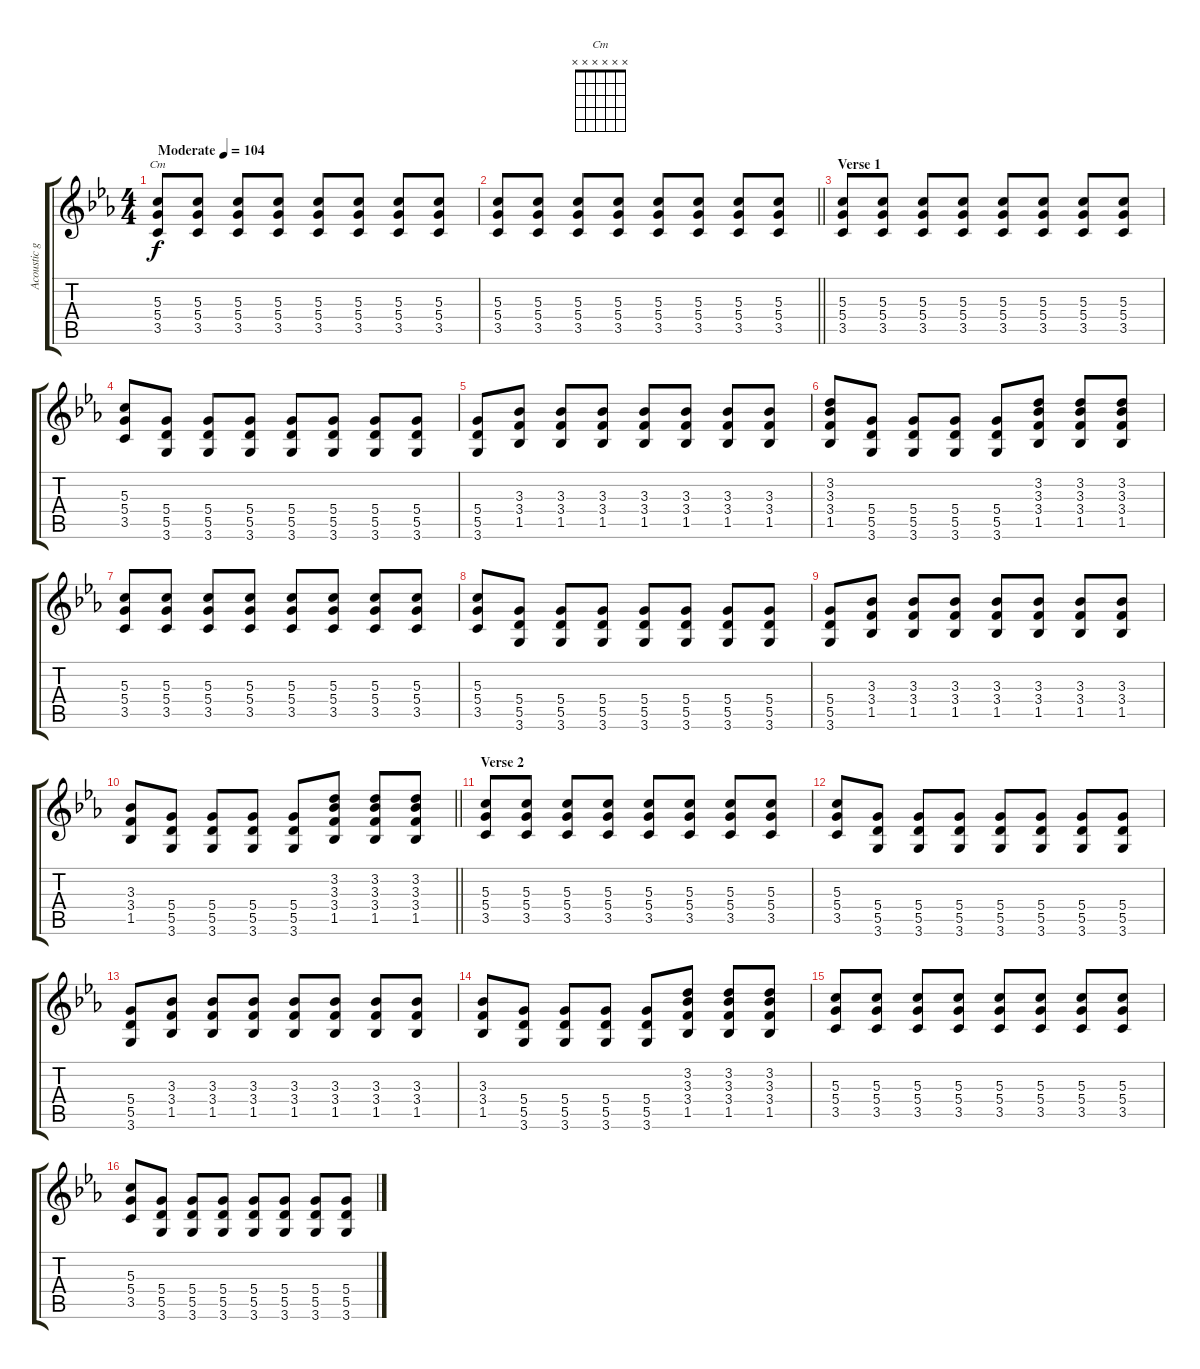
\track ("Acoustic guitar (muted)" "Acoustic g") {instrument acousticguitarsteel}
\staff {score tabs}
\tuning (E4 B3 G3 D3 A2 E2) {hide}
\chord ("Cm" x x x x x x)
\ts (4 4)
\tempo (104 "Moderate")
\clef g2
\ks eb
(5.3 5.4 3.5).8{ch "Cm" dy f instrument acousticguitarsteel} (5.3 5.4 3.5).8 (5.3 5.4 3.5).8 (5.3 5.4 3.5).8 (5.3 5.4 3.5).8 (5.3 5.4 3.5).8 (5.3 5.4 3.5).8 (5.3 5.4 3.5).8 |
\barLineRight lightlight
(5.3 5.4 3.5).8 (5.3 5.4 3.5).8 (5.3 5.4 3.5).8 (5.3 5.4 3.5).8 (5.3 5.4 3.5).8 (5.3 5.4 3.5).8 (5.3 5.4 3.5).8 (5.3 5.4 3.5).8 |
\section ("" "Verse 1")
(5.3 5.4 3.5).8 (5.3 5.4 3.5).8 (5.3 5.4 3.5).8 (5.3 5.4 3.5).8 (5.3 5.4 3.5).8 (5.3 5.4 3.5).8 (5.3 5.4 3.5).8 (5.3 5.4 3.5).8 |
(5.3 5.4 3.5).8 (5.4 5.5 3.6).8 (5.4 5.5 3.6).8 (5.4 5.5 3.6).8 (5.4 5.5 3.6).8 (5.4 5.5 3.6).8 (5.4 5.5 3.6).8 (5.4 5.5 3.6).8 |
(5.4 5.5 3.6).8 (3.3 3.4 1.5).8 (3.3 3.4 1.5).8 (3.3 3.4 1.5).8 (3.3 3.4 1.5).8 (3.3 3.4 1.5).8 (3.3 3.4 1.5).8 (3.3 3.4 1.5).8 |
(3.2 3.3 3.4 1.5).8 (5.4 5.5 3.6).8 (5.4 5.5 3.6).8 (5.4 5.5 3.6).8 (5.4 5.5 3.6).8 (3.2 3.3 3.4 1.5).8 (3.2 3.3 3.4 1.5).8 (3.2 3.3 3.4 1.5).8 |
(5.3 5.4 3.5).8 (5.3 5.4 3.5).8 (5.3 5.4 3.5).8 (5.3 5.4 3.5).8 (5.3 5.4 3.5).8 (5.3 5.4 3.5).8 (5.3 5.4 3.5).8 (5.3 5.4 3.5).8 |
(5.3 5.4 3.5).8 (5.4 5.5 3.6).8 (5.4 5.5 3.6).8 (5.4 5.5 3.6).8 (5.4 5.5 3.6).8 (5.4 5.5 3.6).8 (5.4 5.5 3.6).8 (5.4 5.5 3.6).8 |
(5.4 5.5 3.6).8 (3.3 3.4 1.5).8 (3.3 3.4 1.5).8 (3.3 3.4 1.5).8 (3.3 3.4 1.5).8 (3.3 3.4 1.5).8 (3.3 3.4 1.5).8 (3.3 3.4 1.5).8 |
\barLineRight lightlight
(3.3 3.4 1.5).8 (5.4 5.5 3.6).8 (5.4 5.5 3.6).8 (5.4 5.5 3.6).8 (5.4 5.5 3.6).8 (3.2 3.3 3.4 1.5).8 (3.2 3.3 3.4 1.5).8 (3.2 3.3 3.4 1.5).8 |
\section ("" "Verse 2")
(5.3 5.4 3.5).8 (5.3 5.4 3.5).8 (5.3 5.4 3.5).8 (5.3 5.4 3.5).8 (5.3 5.4 3.5).8 (5.3 5.4 3.5).8 (5.3 5.4 3.5).8 (5.3 5.4 3.5).8 |
(5.3 5.4 3.5).8 (5.4 5.5 3.6).8 (5.4 5.5 3.6).8 (5.4 5.5 3.6).8 (5.4 5.5 3.6).8 (5.4 5.5 3.6).8 (5.4 5.5 3.6).8 (5.4 5.5 3.6).8 |
(5.4 5.5 3.6).8 (3.3 3.4 1.5).8 (3.3 3.4 1.5).8 (3.3 3.4 1.5).8 (3.3 3.4 1.5).8 (3.3 3.4 1.5).8 (3.3 3.4 1.5).8 (3.3 3.4 1.5).8 |
(3.3 3.4 1.5).8 (5.4 5.5 3.6).8 (5.4 5.5 3.6).8 (5.4 5.5 3.6).8 (5.4 5.5 3.6).8 (3.2 3.3 3.4 1.5).8 (3.2 3.3 3.4 1.5).8 (3.2 3.3 3.4 1.5).8 |
(5.3 5.4 3.5).8 (5.3 5.4 3.5).8 (5.3 5.4 3.5).8 (5.3 5.4 3.5).8 (5.3 5.4 3.5).8 (5.3 5.4 3.5).8 (5.3 5.4 3.5).8 (5.3 5.4 3.5).8 |
(5.3 5.4 3.5).8 (5.4 5.5 3.6).8 (5.4 5.5 3.6).8 (5.4 5.5 3.6).8 (5.4 5.5 3.6).8 (5.4 5.5 3.6).8 (5.4 5.5 3.6).8 (5.4 5.5 3.6).8
